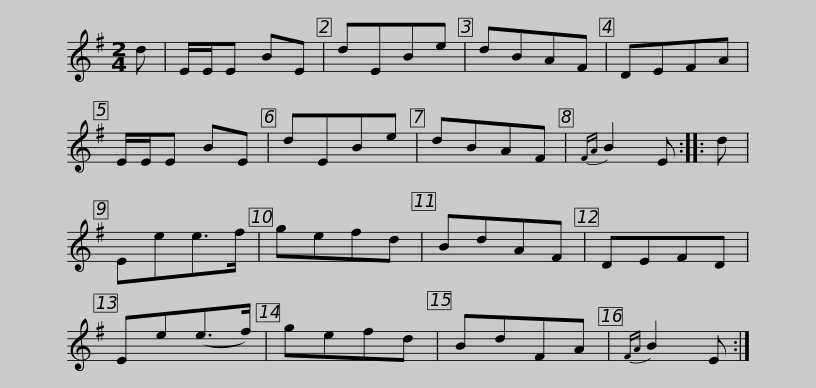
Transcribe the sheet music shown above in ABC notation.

X:1
L:1/8
M:2/4
I:linebreak $
K:Emin
V:1 treble
V:1
 d | E/E/E BE | dEBe | dBAF | DEFA | %5
 E/E/E BE | dEBe | dBAF |{FA} B2 E :: d | %10
 Eee>f |$ gefd | BdAF | DEFD | Ee(e>f) | %15
 gefd | BdFA |{FA} B2 E :| %18
